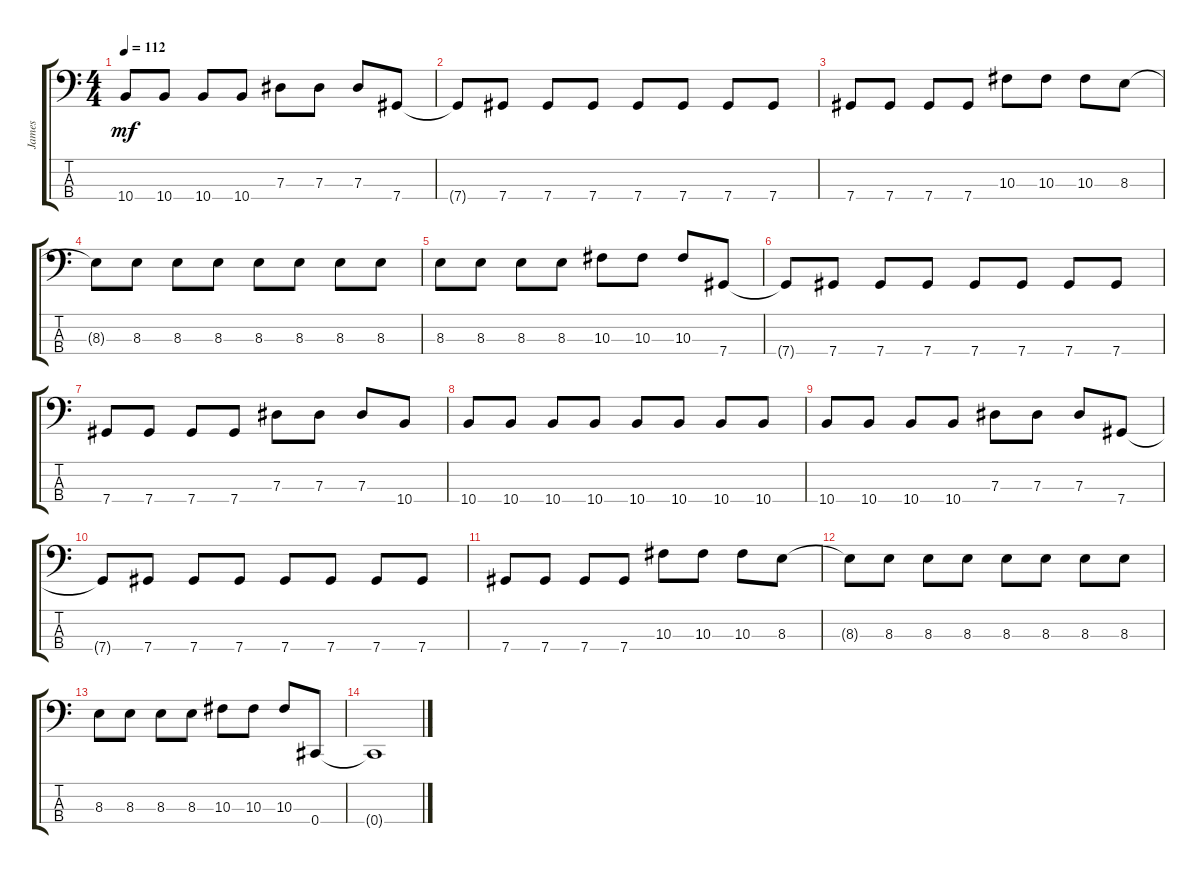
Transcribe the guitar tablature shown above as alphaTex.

\track ("James" "James") {instrument electricbassfinger}
\staff {score tabs}
\tuning (Gb2 Db2 Ab1 Db1) {hide}
\ts (4 4)
\tempo 112
\clef f4
\ks c
10.4.8{dy mf} 10.4.8 10.4.8 10.4.8 7.3.8 7.3.8 7.3.8 7.4.8 |
7.4{t}.8 7.4.8 7.4.8 7.4.8 7.4.8 7.4.8 7.4.8 7.4.8 |
7.4.8 7.4.8 7.4.8 7.4.8 10.3.8 10.3.8 10.3.8 8.3.8 |
8.3{t}.8 8.3.8 8.3.8 8.3.8 8.3.8 8.3.8 8.3.8 8.3.8 |
8.3.8 8.3.8 8.3.8 8.3.8 10.3.8 10.3.8 10.3.8 7.4.8 |
7.4{t}.8 7.4.8 7.4.8 7.4.8 7.4.8 7.4.8 7.4.8 7.4.8 |
7.4.8 7.4.8 7.4.8 7.4.8 7.3.8 7.3.8 7.3.8 10.4.8 |
10.4.8 10.4.8 10.4.8 10.4.8 10.4.8 10.4.8 10.4.8 10.4.8 |
10.4.8 10.4.8 10.4.8 10.4.8 7.3.8 7.3.8 7.3.8 7.4.8 |
7.4{t}.8 7.4.8 7.4.8 7.4.8 7.4.8 7.4.8 7.4.8 7.4.8 |
7.4.8 7.4.8 7.4.8 7.4.8 10.3.8 10.3.8 10.3.8 8.3.8 |
8.3{t}.8 8.3.8 8.3.8 8.3.8 8.3.8 8.3.8 8.3.8 8.3.8 |
8.3.8 8.3.8 8.3.8 8.3.8 10.3.8 10.3.8 10.3.8 0.4.8 |
0.4{t}.1
